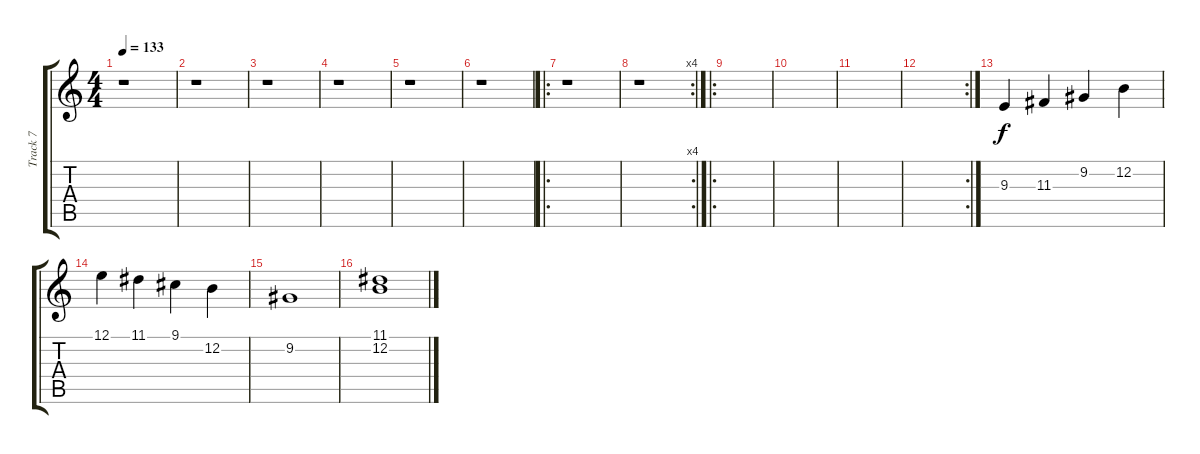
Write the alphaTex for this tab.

\track ("Track 7" "Track 7") {instrument brightacousticpiano}
\staff {score tabs}
\tuning (E4 B3 G3 D3 A2 E2) {hide}
\ts (4 4)
\tempo 133
\clef g2
\ks c
r.1{dy f} |
r.1 |
r.1 |
r.1 |
r.1 |
r.1 |
\ro
r.1 |
\rc 4
r.1 |
\ro
|
|
|
\rc 2
|
9.3.4 11.3.4 9.2.4 12.2.4 |
12.1.4 11.1.4 9.1.4 12.2.4 |
9.2.1 |
(11.1 12.2).1
